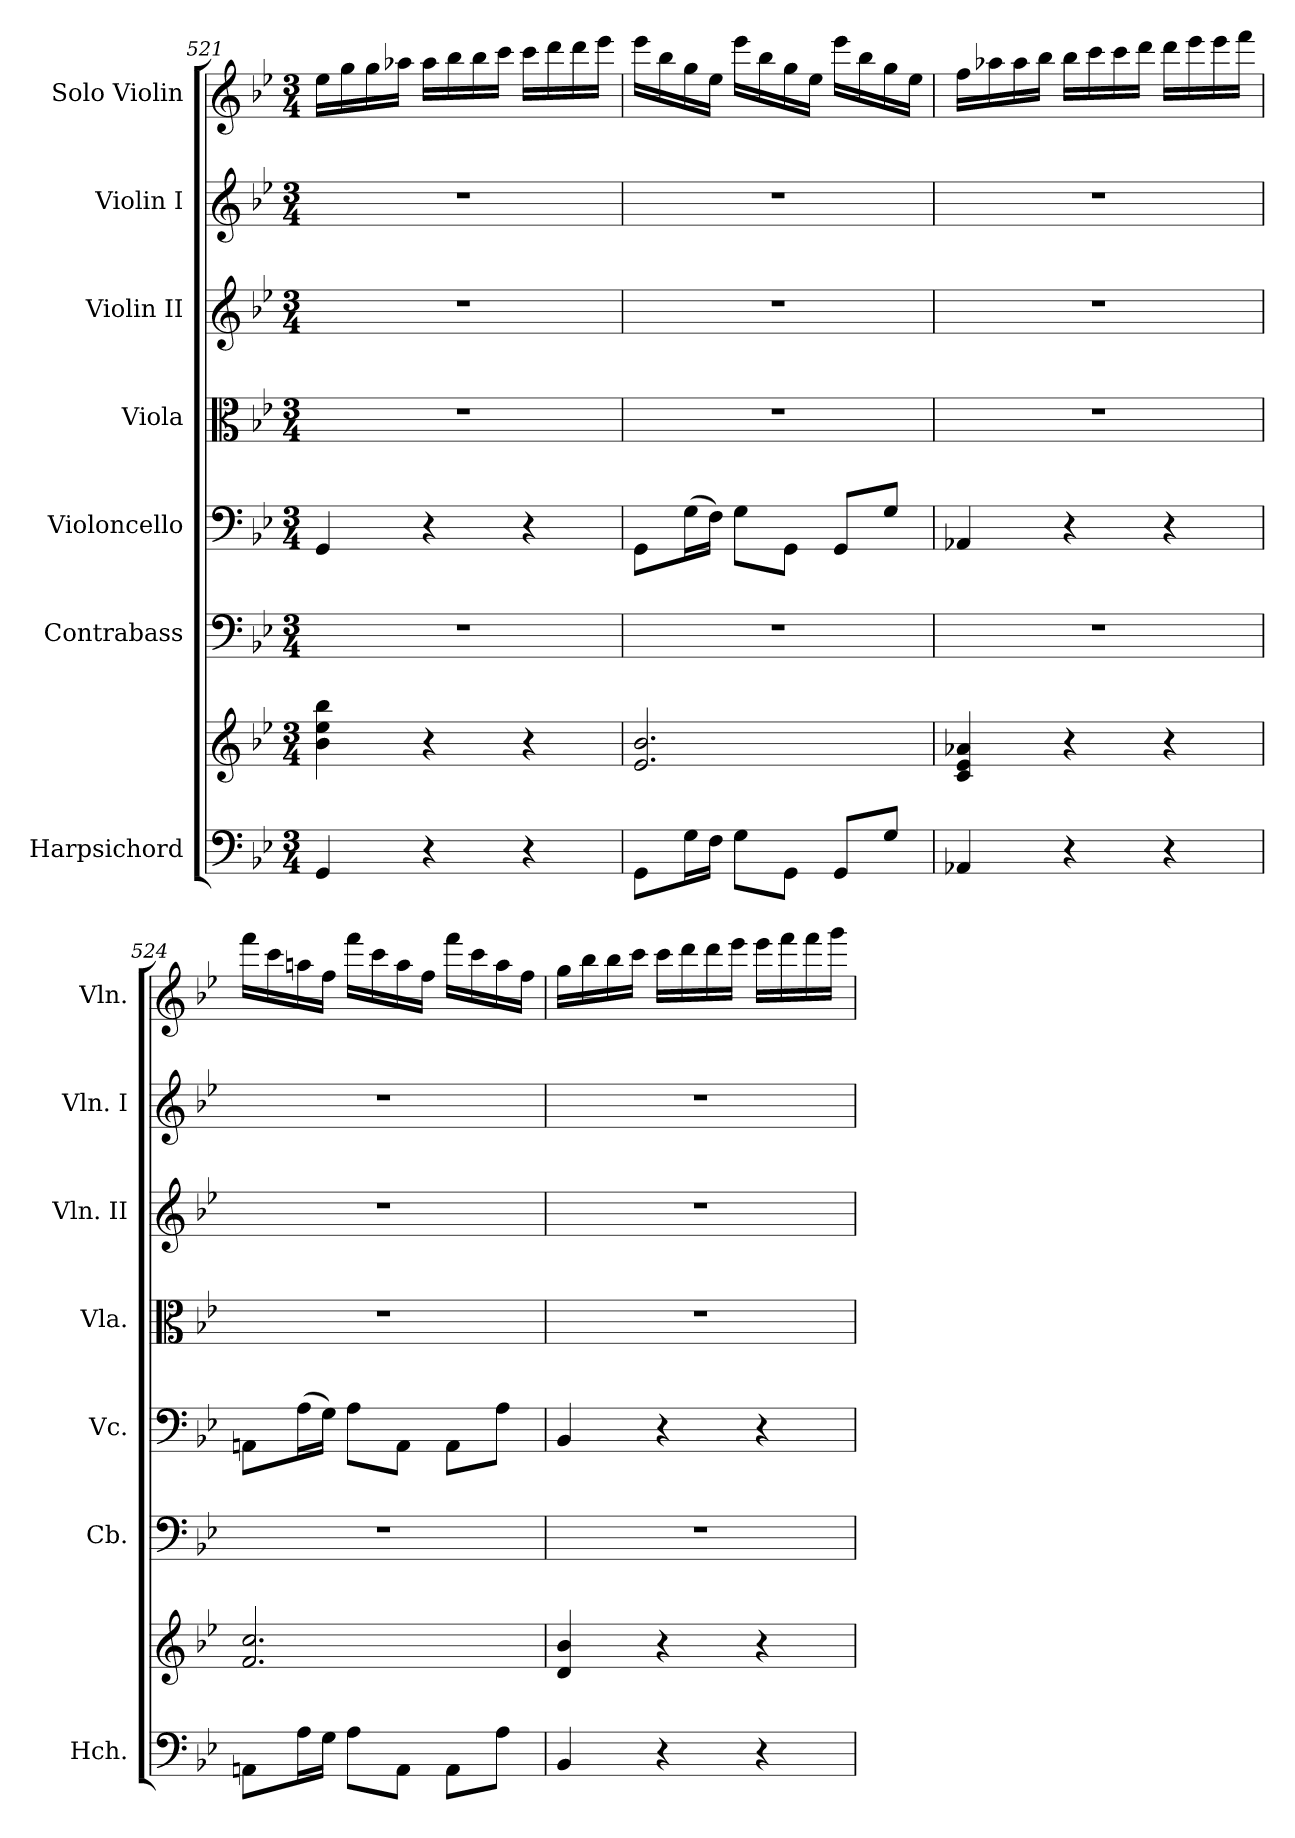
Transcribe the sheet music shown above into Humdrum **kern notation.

**kern	**kern	**kern	**kern	**kern	**kern	**kern	**kern
*part7	*part7	*part6	*part5	*part4	*part3	*part2	*part1
*staff8	*staff7	*staff6	*staff5	*staff4	*staff3	*staff2	*staff1
*I"Harpsichord	*	*I"Contrabass	*I"Violoncello	*I"Viola	*I"Violin II	*I"Violin I	*I"Solo Violin
*I'Hch.	*	*I'Cb.	*I'Vc.	*I'Vla.	*I'Vln. II	*I'Vln. I	*I'Vln.
!!LO:PB:g=z
*clefF4	*clefG2	*clefF4	*clefF4	*clefC3	*clefG2	*clefG2	*clefG2
*	*	*ITrd7c12	*	*	*	*	*
*k[b-e-]	*k[b-e-]	*k[b-e-]	*k[b-e-]	*k[b-e-]	*k[b-e-]	*k[b-e-]	*k[b-e-]
*M3/4	*M3/4	*M3/4	*M3/4	*M3/4	*M3/4	*M3/4	*M3/4
=521	=521	=521	=521	=521	=521	=521	=521
4GG/	4b-\ 4ee-\ 4bb-\	2.r	4GG/	2.r	2.r	2.r	16ee-\LL
.	.	.	.	.	.	.	16gg\
.	.	.	.	.	.	.	16gg\
.	.	.	.	.	.	.	16aa-X\JJ
4r	4r	.	4r	.	.	.	16aa-\LL
.	.	.	.	.	.	.	16bb-\
.	.	.	.	.	.	.	16bb-\
.	.	.	.	.	.	.	16ccc\JJ
4r	4r	.	4r	.	.	.	16ccc\LL
.	.	.	.	.	.	.	16ddd\
.	.	.	.	.	.	.	16ddd\
.	.	.	.	.	.	.	16eee-\JJ
=522	=522	=522	=522	=522	=522	=522	=522
8GG\L	2.e-/ 2.b-/	2.r	8GG\L	2.r	2.r	2.r	16eee-\LL
.	.	.	.	.	.	.	16bb-\
16G\L	.	.	(>16G\L	.	.	.	16gg\
16F\JJ	.	.	16F\JJ)	.	.	.	16ee-\JJ
8G\L	.	.	8G\L	.	.	.	16eee-\LL
.	.	.	.	.	.	.	16bb-\
8GG\J	.	.	8GG\J	.	.	.	16gg\
.	.	.	.	.	.	.	16ee-\JJ
8GG/L	.	.	8GG/L	.	.	.	16eee-\LL
.	.	.	.	.	.	.	16bb-\
8G/J	.	.	8G/J	.	.	.	16gg\
.	.	.	.	.	.	.	16ee-\JJ
!!LO:PB:g=z
=523	=523	=523	=523	=523	=523	=523	=523
4AA-X/	4c/ 4e-/ 4a-X/	2.r	4AA-X/	2.r	2.r	2.r	16ff\LL
.	.	.	.	.	.	.	16aa-X\
.	.	.	.	.	.	.	16aa-\
.	.	.	.	.	.	.	16bb-\JJ
4r	4r	.	4r	.	.	.	16bb-\LL
.	.	.	.	.	.	.	16ccc\
.	.	.	.	.	.	.	16ccc\
.	.	.	.	.	.	.	16ddd\JJ
4r	4r	.	4r	.	.	.	16ddd\LL
.	.	.	.	.	.	.	16eee-\
.	.	.	.	.	.	.	16eee-\
.	.	.	.	.	.	.	16fff\JJ
=524	=524	=524	=524	=524	=524	=524	=524
8AAn\L	2.f/ 2.cc/	2.r	8AAn\L	2.r	2.r	2.r	16fff\LL
.	.	.	.	.	.	.	16ccc\
16A\L	.	.	(>16A\L	.	.	.	16aan\
16G\JJ	.	.	16G\JJ)	.	.	.	16ff\JJ
8A\L	.	.	8A\L	.	.	.	16fff\LL
.	.	.	.	.	.	.	16ccc\
8AA\J	.	.	8AA\J	.	.	.	16aa\
.	.	.	.	.	.	.	16ff\JJ
8AA\L	.	.	8AA\L	.	.	.	16fff\LL
.	.	.	.	.	.	.	16ccc\
8A\J	.	.	8A\J	.	.	.	16aa\
.	.	.	.	.	.	.	16ff\JJ
!!LO:PB:g=z
=525	=525	=525	=525	=525	=525	=525	=525
4BB-/	4d/ 4b-/	2.r	4BB-/	2.r	2.r	2.r	16gg\LL
.	.	.	.	.	.	.	16bb-\
.	.	.	.	.	.	.	16bb-\
.	.	.	.	.	.	.	16ccc\JJ
4r	4r	.	4r	.	.	.	16ccc\LL
.	.	.	.	.	.	.	16ddd\
.	.	.	.	.	.	.	16ddd\
.	.	.	.	.	.	.	16eee-\JJ
4r	4r	.	4r	.	.	.	16eee-\LL
.	.	.	.	.	.	.	16fff\
.	.	.	.	.	.	.	16fff\
.	.	.	.	.	.	.	16ggg\JJ
=	=	=	=	=	=	=	=
*-	*-	*-	*-	*-	*-	*-	*-
